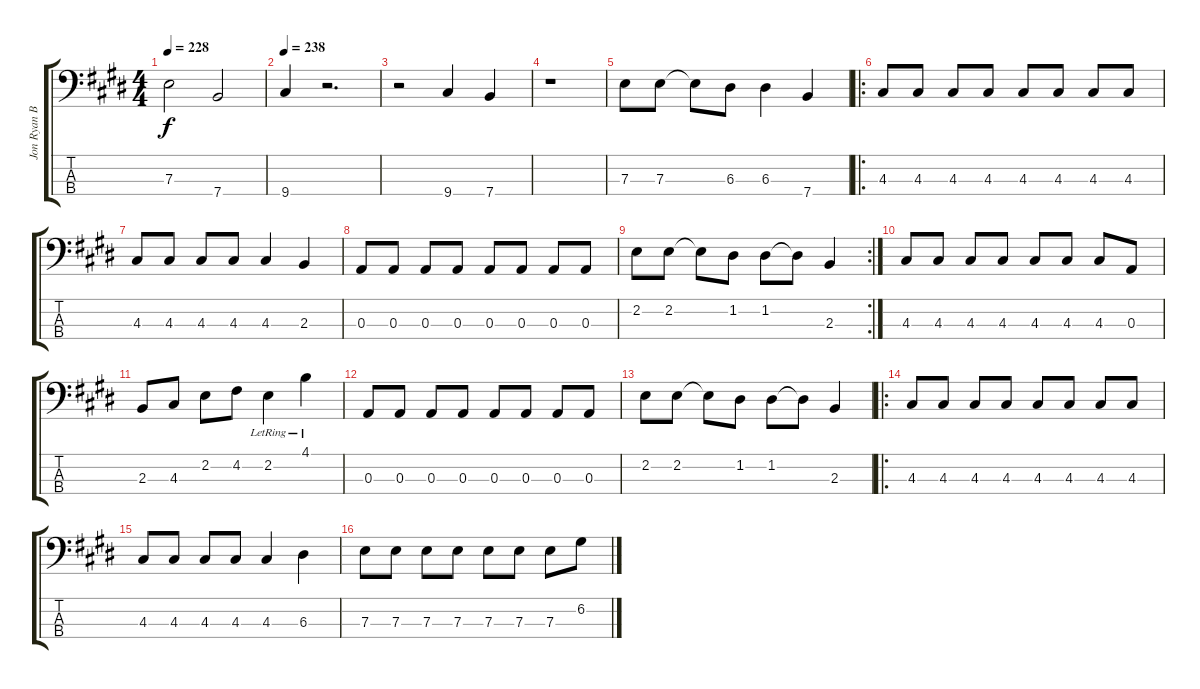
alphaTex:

\track ("Jon Ryan Berry" "Jon Ryan B") {instrument electricbasspick}
\staff {score tabs}
\tuning (G2 D2 A1 E1) {hide}
\ts (4 4)
\tempo 228
\clef f4
\ks e
7.3.2{dy f instrument electricbasspick} 7.4.2 |
\tempo 238
\ks c#minor
9.4.4 r.2{d} |
r.2 9.4.4 7.4.4 |
\ks e
r.1 |
\ks c#minor
7.3.8 7.3.8 7.3{t}.8 6.3.8 6.3.4 7.4.4 |
\ro
\ks e
4.3.8 4.3.8 4.3.8 4.3.8 4.3.8 4.3.8 4.3.8 4.3.8 |
\ks c#minor
4.3.8 4.3.8 4.3.8 4.3.8 4.3.4 2.3.4 |
0.3.8 0.3.8 0.3.8 0.3.8 0.3.8 0.3.8 0.3.8 0.3.8 |
\rc 2
2.2.8 2.2.8 2.2{t}.8 1.2.8 1.2.8 1.2{t}.8 2.3.4 |
\ks e
4.3.8 4.3.8 4.3.8 4.3.8 4.3.8 4.3.8 4.3.8 0.3.8 |
\ks c#minor
2.3.8 4.3.8 2.2.8 4.2.8 2.2{lr}.4 4.1{lr}.4 |
0.3.8 0.3.8 0.3.8 0.3.8 0.3.8 0.3.8 0.3.8 0.3.8 |
2.2.8 2.2.8 2.2{t}.8 1.2.8 1.2.8 1.2{t}.8 2.3.4 |
\ro
\ks e
4.3.8 4.3.8 4.3.8 4.3.8 4.3.8 4.3.8 4.3.8 4.3.8 |
\ks c#minor
4.3.8 4.3.8 4.3.8 4.3.8 4.3.4 6.3.4 |
7.3.8 7.3.8 7.3.8 7.3.8 7.3.8 7.3.8 7.3.8 6.2.8
